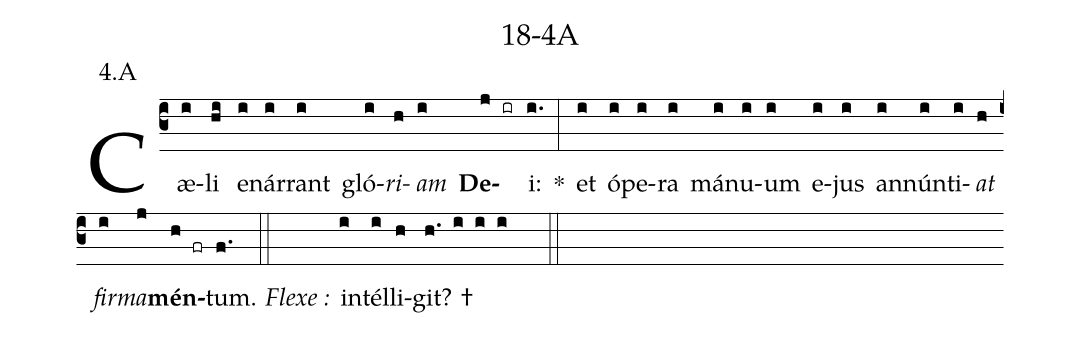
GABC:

name: 18-4A;
annotation: 4.A;
%%
(c3)Cæ(i)li(hi) e(i)nár(i)rant(i) gló(i)<i>ri</i>(h)<i>am</i>(i) <b>De</b>(j ir)i:(i.) *(:) et(i) ó(i)pe(i)ra(i) má(i)nu(i)um(i) e(i)jus(i) an(i)nún(i)ti(i)<i>at</i>(h) <i>fir</i>(i)<i>ma</i>(j)<b>mén</b>(h fr)tum.(f.) (::)
<i>     Flexe :</i>()  in(i)tél(i)li(h)git? †(h. i i i  ::)

%E(i) u(h) o(i) u(j) a(h) e.(f.) (::)
